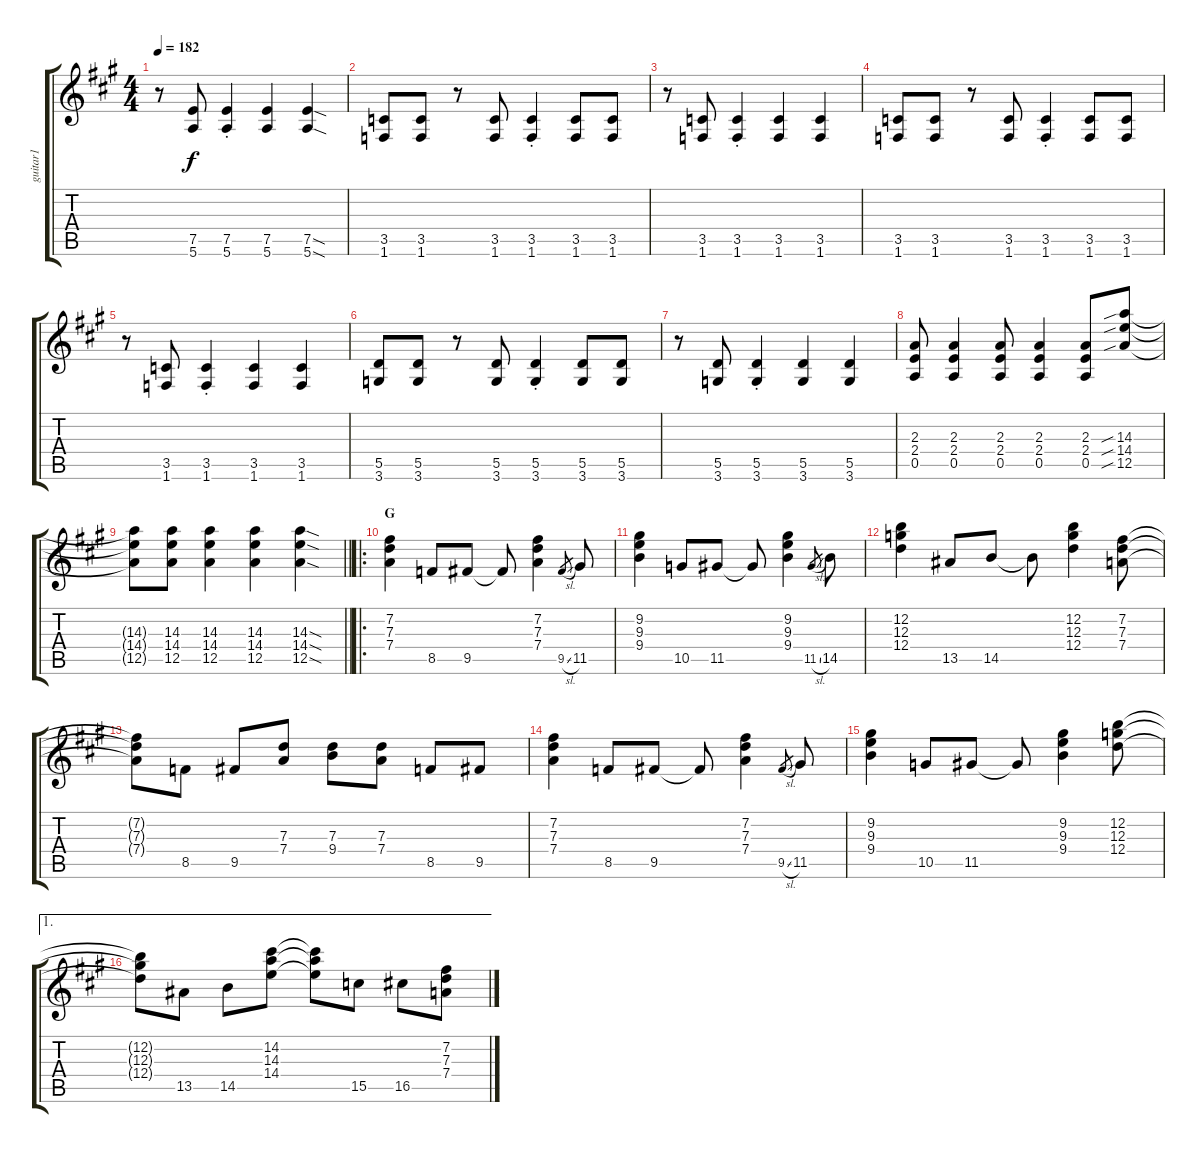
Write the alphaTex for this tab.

\track ("guitar1" "guitar1") {instrument distortionguitar}
\staff {score tabs}
\tuning (E4 B3 G3 D3 A2 E2) {hide}
\ts (4 4)
\tempo 182
\clef g2
\ks f#minor
r.8{dy f} (7.5 5.6).8 (7.5{st} 5.6{st}).4 (7.5 5.6).4 (7.5{sod} 5.6{sod}).4 |
(3.5 1.6).8 (3.5 1.6).8 r.8 (3.5 1.6).8 (3.5{st} 1.6{st}).4 (3.5 1.6).8 (3.5 1.6).8 |
r.8 (3.5 1.6).8 (3.5{st} 1.6{st}).4 (3.5 1.6).4 (3.5 1.6).4 |
(3.5 1.6).8 (3.5 1.6).8 r.8 (3.5 1.6).8 (3.5{st} 1.6{st}).4 (3.5 1.6).8 (3.5 1.6).8 |
r.8 (3.5 1.6).8 (3.5{st} 1.6{st}).4 (3.5 1.6).4 (3.5 1.6).4 |
(5.5 3.6).8 (5.5 3.6).8 r.8 (5.5 3.6).8 (5.5{st} 3.6{st}).4 (5.5 3.6).8 (5.5 3.6).8 |
r.8 (5.5 3.6).8 (5.5{st} 3.6{st}).4 (5.5 3.6).4 (5.5 3.6).4 |
(2.3 2.4 0.5).8 (2.3 2.4 0.5).4 (2.3 2.4 0.5).8 (2.3 2.4 0.5).4 (2.3 2.4 0.5).8 (14.3{sib} 14.4{sib} 12.5{sib}).8 |
\barLineRight lightlight
(14.3{t} 14.4{t} 12.5{t}).8 (14.3 14.4 12.5).8 (14.3 14.4 12.5).4 (14.3 14.4 12.5).4 (14.3{sod} 14.4{sod} 12.5{sod}).4 |
\ro
\section ("" "G")
(7.2 7.3 7.4).4 8.5.8 9.5.8 9.5{t}.8 (7.2 7.3 7.4).4 9.5{sl}.8{gr} 11.5.8 |
(9.2 9.3 9.4).4 10.5.8 11.5.8 11.5{t}.8 (9.2 9.3 9.4).4 11.5{sl}.8{gr} 14.5.8 |
(12.2 12.3 12.4).4 13.5.8 14.5.8 14.5{t}.8 (12.2 12.3 12.4).4 (7.2 7.3 7.4).8 |
(7.2{t} 7.3{t} 7.4{t}).8 8.5.8 9.5.8 (7.3 7.4).8 (7.3 9.4).8 (7.3 7.4).8 8.5.8 9.5.8 |
(7.2 7.3 7.4).4 8.5.8 9.5.8 9.5{t}.8 (7.2 7.3 7.4).4 9.5{sl}.8{gr} 11.5.8 |
(9.2 9.3 9.4).4 10.5.8 11.5.8 11.5{t}.8 (9.2 9.3 9.4).4 (12.2 12.3 12.4).8 |
\ae 1
(12.2{t} 12.3{t} 12.4{t}).8 13.5.8 14.5.8 (14.2 14.3 14.4).8 (14.2{t} 14.3{t} 14.4{t}).8 15.5.8 16.5.8 (7.2 7.3 7.4).8
